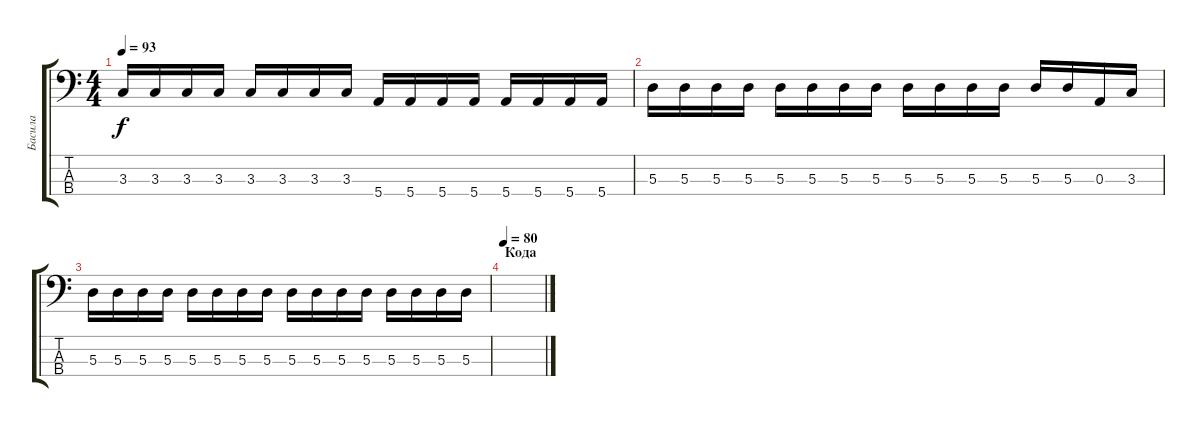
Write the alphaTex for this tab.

\track ("Басила" "Басила") {instrument electricbassfinger}
\staff {score tabs}
\tuning (G2 D2 A1 E1) {hide}
\ts (4 4)
\tempo 93
\clef f4
\ks c
3.3.16{dy f} 3.3.16 3.3.16 3.3.16 3.3.16 3.3.16 3.3.16 3.3.16 5.4.16 5.4.16 5.4.16 5.4.16 5.4.16 5.4.16 5.4.16 5.4.16 |
5.3.16 5.3.16 5.3.16 5.3.16 5.3.16 5.3.16 5.3.16 5.3.16 5.3.16 5.3.16 5.3.16 5.3.16 5.3.16 5.3.16 0.3.16 3.3.16 |
5.3.16 5.3.16 5.3.16 5.3.16 5.3.16 5.3.16 5.3.16 5.3.16 5.3.16 5.3.16 5.3.16 5.3.16 5.3.16 5.3.16 5.3.16 5.3.16 |
\section ("" "Кода")
\tempo 80
